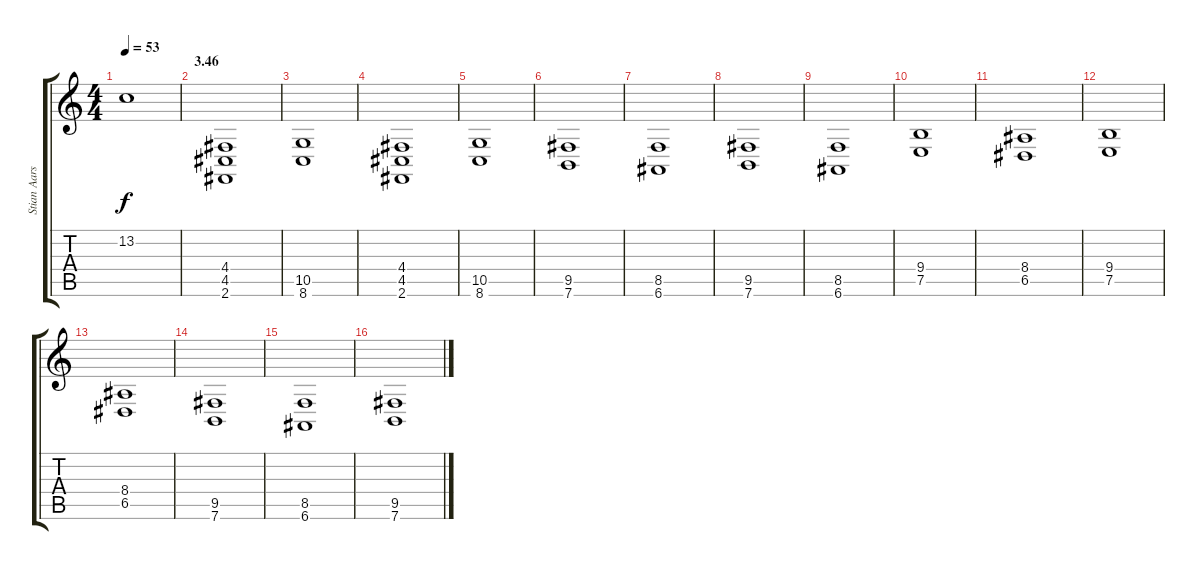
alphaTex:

\track ("Stian Aarstad" "Stian Aars") {instrument stringensemble1}
\staff {score tabs}
\tuning (E4 B3 G3 D3 A2 E2) {hide}
\ts (4 4)
\tempo 53
\clef g2
\ks c
13.2.1{dy f} |
\section ("" "3.46")
(4.4 4.5 2.6).1 |
(10.5 8.6).1 |
(4.4 4.5 2.6).1 |
(10.5 8.6).1 |
(9.5 7.6).1 |
(8.5 6.6).1 |
(9.5 7.6).1 |
(8.5 6.6).1 |
(9.4 7.5).1 |
(8.4 6.5).1 |
(9.4 7.5).1 |
(8.4 6.5).1 |
(9.5 7.6).1 |
(8.5 6.6).1 |
(9.5 7.6).1
